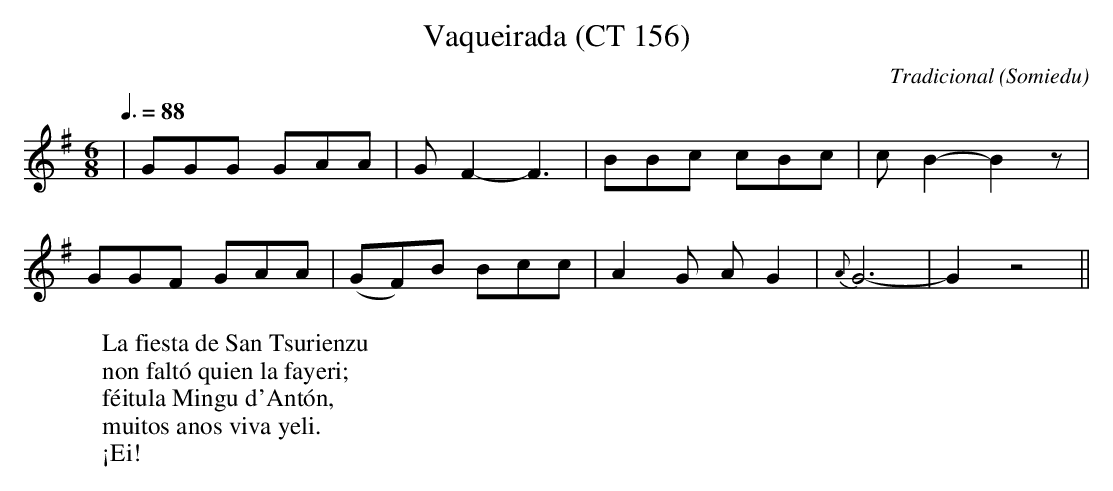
X:1
T:Vaqueirada (CT 156)
C:Tradicional
O:Somiedu
M:6/8
L:1/8
Q:3/8=88
K:G
|GGG GAA|G F2-F3|BBc cBc|c B2-B2 z|
GGF GAA|(GF)B Bcc|A2 G A G2|{A}G6-|G2 z4||
W:La fiesta de San Tsurienzu
W:non faltó quien la fayeri;
W:féitula Mingu d'Antón,
W:muitos anos viva yeli.
W:¡Ei!
W:
